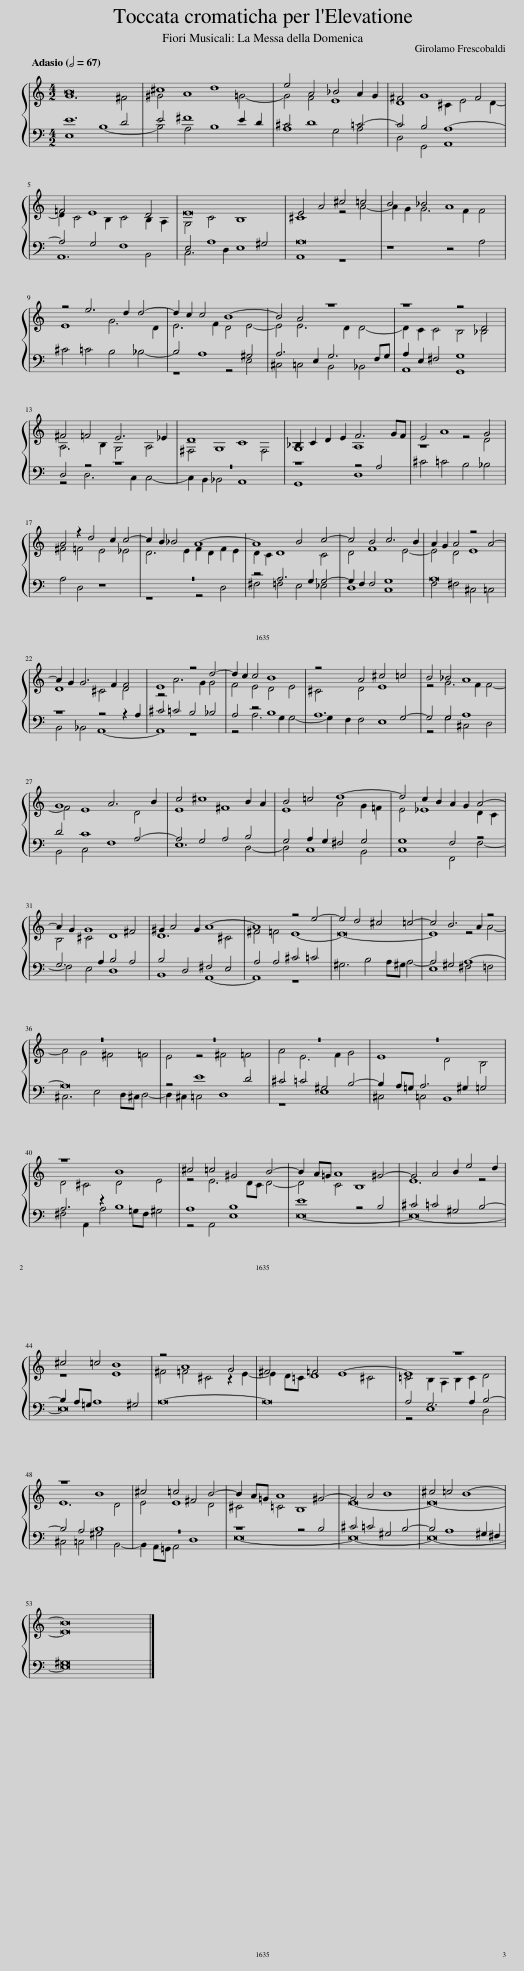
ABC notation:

X:1
%%score { ( 1 2 ) | ( 3 4 ) } { ( 5 6 ) | ( 7 8 ) } { ( 9 10 ) | ( 11 12 ) }
L:1/8
Q:1/2=67
M:4/2
I:linebreak $
K:C
V:1 treble
V:2 treble
V:3 bass
V:4 bass
V:5 treble
V:6 treble
V:7 bass
V:8 bass
V:9 treble
V:10 treble
V:11 bass
V:12 bass
V:1
 B16 | ^c8 d8 | e4 A4 _B4 A2 G2 | ^F4 G8 F4 |$ =F4 E8 D4 | %5
 E16 | E4 A4 ^c4 =c4 | B4 _B4 A8 |$ z4 e6 d2 d4- | d2 c2 c4 B8- | %10
 B4 A4 z8 | z8 z4 D4 |$ ^F4 =F4 E6 _E2 | D8 C8 | _B,2 C2 D2 E2 F6 GF | %15
 E4 A8 G4 |$ A4 z2 d4 c2 c4- | c2 B2 _B4 A8- | A8 B4 c4- | c4 B4 c6 B2 | %20
 A2 G2 A4 z4 A4- |$ A2 G2 G6 F2 F4 | E8 z4 d4- | d2 c2 c4 B8 | z4 A4 ^c4 =c4 | %25
 B4 _B4 A8 |$ G8 A6 B2 | c4 ^c8 B2 A2 | B4 =c4 d8- | d4 c2 B2 A2 G2 A4- |$ %30
 A2 G2 G8 ^F4 | ^G2 A4 G2 A8- | A8 z4 e4- | e4 d4 ^c4 =c4- | c4 B6 A2 z4 |$ %35
 z16 | z16 | z16 | z16 |$ z8 B8 | %40
 ^c4 =c4 ^G4 B4- | B2 A=G A8 ^G4- | G4 A4 B2 e4 d2 |$ ^c4 =c4 B8 | z4 A8 G4 | %45
 ^F4 =F4 E8- | E8 z8 |$ z8 B8 | ^c4 =c4 ^F4 B4- | B2 A=G A8 ^G4- | %50
 G4 A4 B8 | ^c4[Q:1/2=62] =c4[Q:1/2=57] B8-[Q:1/2=52][Q:1/2=47] |$[Q:1/2=52] B16 |] %53
V:2
 G12 ^F4 | ^G4 A8 =G4- | G4 F4 E8 | D8 ^C2 E4 D2- |$ D2 C4 B,2 C4 B,2 A,2 | %5
 G,4 C4 B,8 | ^C8 z4 A4- | A2 G2 G6 F2 F4 |$ E8 G6 D2 | E6 F2 D4 E4- | %10
 E4 E6 D2 D4- | D2 C2 C4 B,4 _B,4 |$ A,6 B,2 G,4 A,4 | ^F,4 G,8 F,4 | G,8 A,8 | %15
 z8 z4 D4 |$ ^F4 =F4 E4 _E4 | D6 E2 F2 D2 F2 E2 | D2 C2 D8 C4 | D4 F8 E4- | %20
 E4 D4 E8 |$ D8 ^C4 D4 | z4 A6 G2 G4 | F4 E4 D4 E4 | ^C4 D4 E8 | %25
 z4 G6 F2 F4- |$ F4 E8 D4 | E8 ^F8 | E8 A4 G2 =F2 | E4 _E8 D2 C2 |$ %30
 B,4 ^C4 D8 | D12 ^C4 | ^F4 =F4 E8- | E16- | E8 z4 A4- |$ %35
 A4 G4 ^F4 =F4 | E4 z4 ^F4 =F4 | A4 E6 F2 G4 | E8 D4 B,4 |$ D4 ^C4 D4 E4 | %40
 z4 E6 DC D4- | D4 C4 B,8 | E12 z4 |$ z8 E8 | ^F4 =F4 ^C4 z2 E2- | %45
 E2 D=C D8 ^C4 | =C4 B,2 A,2 B,2 C2 D4 |$ E12 D4 | E4 E8 D4 | ^C4 =C4 B,8 | %50
 E16- | E16- |$ E16 |] %53
V:3
 E12 D4 | E4 ^F8 E2 D2 | ^C4 D8 =C4- | C4 B,4 A,8- |$ A,4 G,4 F,8 | %5
 E,4 A,8 ^G,4 | A,16 | z8 z4 A,4 |$ ^C4 =C4 B,4 _B,4- | B,4 A,8 ^G,4 | %10
 A,6 E,2 G,6 F,G, | A,2 E,2 ^F,4 G,8 |$ D,4 z4 z8 | z16 | z8 z4 A,4 | %15
 ^C4 =C4 B,4 _B,4 |$ A,4 D,4 z8 | z16 | z4 A,6 G,2 G,4- | G,2 F,2 F,4 G,8 | %20
 A,16 |$ z8 z4 z2 A,2 | ^C4 =C4 B,4 _B,4 | A,4 z4 B,8 | A,12 G,4- | %25
 G,4 G,4 A,8 |$ D4 C8 A,4- | A,4 G,4 A,4 B,4 | G,4 A,2 G,2 ^F,4 G,4 | G,8 F,4 z4 |$ %30
 G,6 A,2 B,4 A,4 | B,4 D,4 ^F,4 E,4 | A,4 A,4 ^C4 =C4 | ^G,6 B,4 A,^G, A,4- | A,4 ^G,4 A,8- |$ %35
 A,16 | z4 E8 D4 | ^C4 =C4 ^G,4 B,4- | B,2 A,=G, A,6 ^G,2 =G,4 |$ A,6 z2 B,8 | %40
 A,8 B,8 | E8 z4 B,4 | ^C4 =C4 ^G,4 B,4- |$ B,2 A,=G, A,8 ^G,4 | A,16- | %45
 A,16 | A,4 G,6 A,2 B,4- |$ B,4 A,4 B,8 | z16 | z8 z4 B,4 | %50
 ^C4 =C4 ^G,4 B,4- | B,4 A,8 ^G,2 ^F,2 |$ ^G,16 |] %53
V:4
 E,8 B,8- | B,4 A,4 B,8 | A,8 G,4 A,4 | D,4 G,,4 A,,8 |$ A,,12 B,,4 | %5
 C,6 D,2 E,8 | A,,8 z8 | x16 |$ x16 | z8 z4 E,4 | %10
 ^C,4 =C,4 B,,4 _B,,4 | A,,8 G,,8 |$ z4 D,6 C,2 C,4- | C,2 B,,2 _B,,4 A,,8 | G,,8 D,8 | %15
 x16 |$ x16 | z8 z4 D,4 | ^F,4 =F,4 E,4 _E,4 | D,8 C,8 | %20
 F,4 ^F,4 ^C,4 =C,4 |$ B,,4 _B,,4 A,,8- | A,,8 z8 | z4 A,6 G,2 G,4- | G,2 F,2 F,4 E,8 | %25
 z4 G,4 ^C,4 D,4 |$ B,,4 C,4 F,8 | E,12 D,4- | D,4 C,8 B,,4 | C,8 F,,4 F,4- |$ %30
 F,4 E,4 D,8 | B,,8 A,,8- | A,,8 z8 | x16 | E,8 ^F,4 =F,4 |$ %35
 ^C,6 E,4 D,^C, D,4- | D,2 ^C,2 =C,4 D,8 | z8 E,8 | ^C,4 =C,4 B,,8 |$ ^F,4 A,,2 A,4 =G,F, ^G,4 | %40
 z4 A,,4 E,8 | E,16- | E,16- |$ E,16 | x16 | %45
 x16 | z4 E,8 D,4 |$ ^C,4 =C,4 ^G,4 B,,4- | B,,2 A,,=G,, A,,4 D,8 | E,16- | %50
 E,16- | E,16- |$ E,16 |] %53
V:5
 B16 | ^c8 d8 | e4 A4 _B4 A2 G2 | ^F4 G8 F4 |$ =F4 E8 D4 | %5
 E16 | E4 A4 ^c4 =c4 | B4 _B4 A8 |$ z4 e6 d2 d4- | d2 c2 c4 B8- | %10
 B4 A4 z8 | z8 z4 D4 |$ ^F4 =F4 E6 _E2 | D8 C8 | _B,2 C2 D2 E2 F6 G F | %15
 E4 A8 G4 |$ A4 z2 d4 c2 c4- | c2 B2 _B4 A8- | A8 B4 c4- | c4 B4 c6 B2 | %20
 A2 G2 A4 z4 A4- |$ A2 G2 G6 F2 F4 | E8 z4 d4- | d2 c2 c4 B8 | z4 A4 ^c4 =c4 | %25
 B4 _B4 A8 |$ G8 A6 B2 | c4 ^c8 B2 A2 | B4 =c4 d8- | d4 c2 B2 A2 G2 A4- |$ %30
 A2 G2 G8 ^F4 | ^G2 A4 G2 A8- | A8 z4 e4- | e4 d4 ^c4 =c4- | c4 B6 A2 z4 |$ %35
 z16 | z16 | z16 | z16 |$ z8 B8 | %40
 ^c4 =c4 ^G4 B4- | B2 A =G A8 ^G4- | G4 A4 B2 e4 d2 |$ ^c4 =c4 B8 | z4 A8 G4 | %45
 ^F4 =F4 E8- | E8 z8 |$ z8 B8 | ^c4 =c4 ^F4 B4- | B2 A =G A8 ^G4- | %50
 G4 A4 B8 | ^c4 =c4 B8- |$ B16 |] %53
V:6
 G12 ^F4 | ^G4 A8 =G4- | G4 F4 E8 | D8 ^C2 E4 D2- |$ D2 C4 B,2 C4 B,2 A,2 | %5
 G,4 C4 B,8 | ^C8 z4 A4- | A2 G2 G6 F2 F4 |$ E8 G6 D2 | E6 F2 D4 E4- | %10
 E4 E6 D2 D4- | D2 C2 C4 B,4 _B,4 |$ A,6 B,2 G,4 A,4 | ^F,4 G,8 F,4 | G,8 A,8 | %15
 z8 z4 D4 |$ ^F4 =F4 E4 _E4 | D6 E2 F2 D2 F2 E2 | D2 C2 D8 C4 | D4 F8 E4- | %20
 E4 D4 E8 |$ D8 ^C4 D4 | z4 A6 G2 G4 | F4 E4 D4 E4 | ^C4 D4 E8 | %25
 z4 G6 F2 F4- |$ F4 E8 D4 | E8 ^F8 | E8 A4 G2 =F2 | E4 _E8 D2 C2 |$ %30
 B,4 ^C4 D8 | D12 ^C4 | ^F4 =F4 E8- | E16- | E8 z4 A4- |$ %35
 A4 G4 ^F4 =F4 | E4 z4 ^F4 =F4 | A4 E6 F2 G4 | E8 D4 B,4 |$ D4 ^C4 D4 E4 | %40
 z4 E6 D C D4- | D4 C4 B,8 | E12 z4 |$ z8 E8 | ^F4 =F4 ^C4 z2 E2- | %45
 E2 D =C D8 ^C4 | =C4 B,2 A,2 B,2 C2 D4 |$ E12 D4 | E4 E8 D4 | ^C4 =C4 B,8 | %50
 E16- | E16- |$ E16 |] %53
V:7
 E12 D4 | E4 ^F8 E2 D2 | ^C4 D8 =C4- | C4 B,4 A,8- |$ A,4 G,4 F,8 | %5
 E,4 A,8 ^G,4 | A,16 | z8 z4 A,4 |$ ^C4 =C4 B,4 _B,4- | B,4 A,8 ^G,4 | %10
 A,6 E,2 G,6 F, G, | A,2 E,2 ^F,4 G,8 |$ D,4 z4 z8 | z16 | z8 z4 A,4 | %15
 ^C4 =C4 B,4 _B,4 |$ A,4 D,4 z8 | z16 | z4 A,6 G,2 G,4- | G,2 F,2 F,4 G,8 | %20
 A,16 |$ z8 z4 z2 A,2 | ^C4 =C4 B,4 _B,4 | A,4 z4 B,8 | A,12 G,4- | %25
 G,4 G,4 A,8 |$ D4 C8 A,4- | A,4 G,4 A,4 B,4 | G,4 A,2 G,2 ^F,4 G,4 | G,8 F,4 z4 |$ %30
 G,6 A,2 B,4 A,4 | B,4 D,4 ^F,4 E,4 | A,4 A,4 ^C4 =C4 | ^G,6 B,4 A, ^G, A,4- | A,4 ^G,4 A,8- |$ %35
 A,16 | z4 E8 D4 | ^C4 =C4 ^G,4 B,4- | B,2 A, =G, A,6 ^G,2 =G,4 |$ A,6 z2 B,8 | %40
 A,8 B,8 | E8 z4 B,4 | ^C4 =C4 ^G,4 B,4- |$ B,2 A, =G, A,8 ^G,4 | A,16- | %45
 A,16 | A,4 G,6 A,2 B,4- |$ B,4 A,4 B,8 | z16 | z8 z4 B,4 | %50
 ^C4 =C4 ^G,4 B,4- | B,4 A,8 ^G,2 ^F,2 |$ ^G,16 |] %53
V:8
 E,8 B,8- | B,4 A,4 B,8 | A,8 G,4 A,4 | D,4 G,,4 A,,8 |$ A,,12 B,,4 | %5
 C,6 D,2 E,8 | A,,8 z8 | x16 |$ x16 | z8 z4 E,4 | %10
 ^C,4 =C,4 B,,4 _B,,4 | A,,8 G,,8 |$ z4 D,6 C,2 C,4- | C,2 B,,2 _B,,4 A,,8 | G,,8 D,8 | %15
 x16 |$ x16 | z8 z4 D,4 | ^F,4 =F,4 E,4 _E,4 | D,8 C,8 | %20
 F,4 ^F,4 ^C,4 =C,4 |$ B,,4 _B,,4 A,,8- | A,,8 z8 | z4 A,6 G,2 G,4- | G,2 F,2 F,4 E,8 | %25
 z4 G,4 ^C,4 D,4 |$ B,,4 C,4 F,8 | E,12 D,4- | D,4 C,8 B,,4 | C,8 F,,4 F,4- |$ %30
 F,4 E,4 D,8 | B,,8 A,,8- | A,,8 z8 | x16 | E,8 ^F,4 =F,4 |$ %35
 ^C,6 E,4 D, ^C, D,4- | D,2 ^C,2 =C,4 D,8 | z8 E,8 | ^C,4 =C,4 B,,8 |$ ^F,4 A,,2 A,4 =G, F, ^G,4 | %40
 z4 A,,4 E,8 | E,16- | E,16- |$ E,16 | x16 | %45
 x16 | z4 E,8 D,4 |$ ^C,4 =C,4 ^G,4 B,,4- | B,,2 A,, =G,, A,,4 D,8 | E,16- | %50
 E,16- | E,16- |$ E,16 |] %53
V:9
 B16 | ^c8 d8 | e4 A4 _B4 A2 G2 | ^F4 G8 F4 |$ =F4 E8 D4 | %5
 E16 | E4 A4 ^c4 =c4 | B4 _B4 A8 |$ z4 e6 d2 d4- | d2 c2 c4 B8- | %10
 B4 A4 z8 | z8 z4 D4 |$ ^F4 =F4 E6 _E2 | D8 C8 | _B,2 C2 D2 E2 F6 G F | %15
 E4 A8 G4 |$ A4 z2 d4 c2 c4- | c2 B2 _B4 A8- | A8 B4 c4- | c4 B4 c6 B2 | %20
 A2 G2 A4 z4 A4- |$ A2 G2 G6 F2 F4 | E8 z4 d4- | d2 c2 c4 B8 | z4 A4 ^c4 =c4 | %25
 B4 _B4 A8 |$ G8 A6 B2 | c4 ^c8 B2 A2 | B4 =c4 d8- | d4 c2 B2 A2 G2 A4- |$ %30
 A2 G2 G8 ^F4 | ^G2 A4 G2 A8- | A8 z4 e4- | e4 d4 ^c4 =c4- | c4 B6 A2 z4 |$ %35
 z16 | z16 | z16 | z16 |$ z8 B8 | %40
 ^c4 =c4 ^G4 B4- | B2 A =G A8 ^G4- | G4 A4 B2 e4 d2 |$ ^c4 =c4 B8 | z4 A8 G4 | %45
 ^F4 =F4 E8- | E8 z8 |$ z8 B8 | ^c4 =c4 ^F4 B4- | B2 A =G A8 ^G4- | %50
 G4 A4 B8 | ^c4 =c4 B8- |$ B16 |] %53
V:10
 G12 ^F4 | ^G4 A8 =G4- | G4 F4 E8 | D8 ^C2 E4 D2- |$ D2 C4 B,2 C4 B,2 A,2 | %5
 G,4 C4 B,8 | ^C8 z4 A4- | A2 G2 G6 F2 F4 |$ E8 G6 D2 | E6 F2 D4 E4- | %10
 E4 E6 D2 D4- | D2 C2 C4 B,4 _B,4 |$ A,6 B,2 G,4 A,4 | ^F,4 G,8 F,4 | G,8 A,8 | %15
 z8 z4 D4 |$ ^F4 =F4 E4 _E4 | D6 E2 F2 D2 F2 E2 | D2 C2 D8 C4 | D4 F8 E4- | %20
 E4 D4 E8 |$ D8 ^C4 D4 | z4 A6 G2 G4 | F4 E4 D4 E4 | ^C4 D4 E8 | %25
 z4 G6 F2 F4- |$ F4 E8 D4 | E8 ^F8 | E8 A4 G2 =F2 | E4 _E8 D2 C2 |$ %30
 B,4 ^C4 D8 | D12 ^C4 | ^F4 =F4 E8- | E16- | E8 z4 A4- |$ %35
 A4 G4 ^F4 =F4 | E4 z4 ^F4 =F4 | A4 E6 F2 G4 | E8 D4 B,4 |$ D4 ^C4 D4 E4 | %40
 z4 E6 D C D4- | D4 C4 B,8 | E12 z4 |$ z8 E8 | ^F4 =F4 ^C4 z2 E2- | %45
 E2 D =C D8 ^C4 | =C4 B,2 A,2 B,2 C2 D4 |$ E12 D4 | E4 E8 D4 | ^C4 =C4 B,8 | %50
 E16- | E16- |$ E16 |] %53
V:11
 E12 D4 | E4 ^F8 E2 D2 | ^C4 D8 =C4- | C4 B,4 A,8- |$ A,4 G,4 F,8 | %5
 E,4 A,8 ^G,4 | A,16 | z8 z4 A,4 |$ ^C4 =C4 B,4 _B,4- | B,4 A,8 ^G,4 | %10
 A,6 E,2 G,6 F, G, | A,2 E,2 ^F,4 G,8 |$ D,4 z4 z8 | z16 | z8 z4 A,4 | %15
 ^C4 =C4 B,4 _B,4 |$ A,4 D,4 z8 | z16 | z4 A,6 G,2 G,4- | G,2 F,2 F,4 G,8 | %20
 A,16 |$ z8 z4 z2 A,2 | ^C4 =C4 B,4 _B,4 | A,4 z4 B,8 | A,12 G,4- | %25
 G,4 G,4 A,8 |$ D4 C8 A,4- | A,4 G,4 A,4 B,4 | G,4 A,2 G,2 ^F,4 G,4 | G,8 F,4 z4 |$ %30
 G,6 A,2 B,4 A,4 | B,4 D,4 ^F,4 E,4 | A,4 A,4 ^C4 =C4 | ^G,6 B,4 A, ^G, A,4- | A,4 ^G,4 A,8- |$ %35
 A,16 | z4 E8 D4 | ^C4 =C4 ^G,4 B,4- | B,2 A, =G, A,6 ^G,2 =G,4 |$ A,6 z2 B,8 | %40
 A,8 B,8 | E8 z4 B,4 | ^C4 =C4 ^G,4 B,4- |$ B,2 A, =G, A,8 ^G,4 | A,16- | %45
 A,16 | A,4 G,6 A,2 B,4- |$ B,4 A,4 B,8 | z16 | z8 z4 B,4 | %50
 ^C4 =C4 ^G,4 B,4- | B,4 A,8 ^G,2 ^F,2 |$ ^G,16 |] %53
V:12
 E,8 B,8- | B,4 A,4 B,8 | A,8 G,4 A,4 | D,4 G,,4 A,,8 |$ A,,12 B,,4 | %5
 C,6 D,2 E,8 | A,,8 z8 | x16 |$ x16 | z8 z4 E,4 | %10
 ^C,4 =C,4 B,,4 _B,,4 | A,,8 G,,8 |$ z4 D,6 C,2 C,4- | C,2 B,,2 _B,,4 A,,8 | G,,8 D,8 | %15
 x16 |$ x16 | z8 z4 D,4 | ^F,4 =F,4 E,4 _E,4 | D,8 C,8 | %20
 F,4 ^F,4 ^C,4 =C,4 |$ B,,4 _B,,4 A,,8- | A,,8 z8 | z4 A,6 G,2 G,4- | G,2 F,2 F,4 E,8 | %25
 z4 G,4 ^C,4 D,4 |$ B,,4 C,4 F,8 | E,12 D,4- | D,4 C,8 B,,4 | C,8 F,,4 F,4- |$ %30
 F,4 E,4 D,8 | B,,8 A,,8- | A,,8 z8 | x16 | E,8 ^F,4 =F,4 |$ %35
 ^C,6 E,4 D, ^C, D,4- | D,2 ^C,2 =C,4 D,8 | z8 E,8 | ^C,4 =C,4 B,,8 |$ ^F,4 A,,2 A,4 =G, F, ^G,4 | %40
 z4 A,,4 E,8 | E,16- | E,16- |$ E,16 | x16 | %45
 x16 | z4 E,8 D,4 |$ ^C,4 =C,4 ^G,4 B,,4- | B,,2 A,, =G,, A,,4 D,8 | E,16- | %50
 E,16- | E,16- |$ E,16 |] %53
